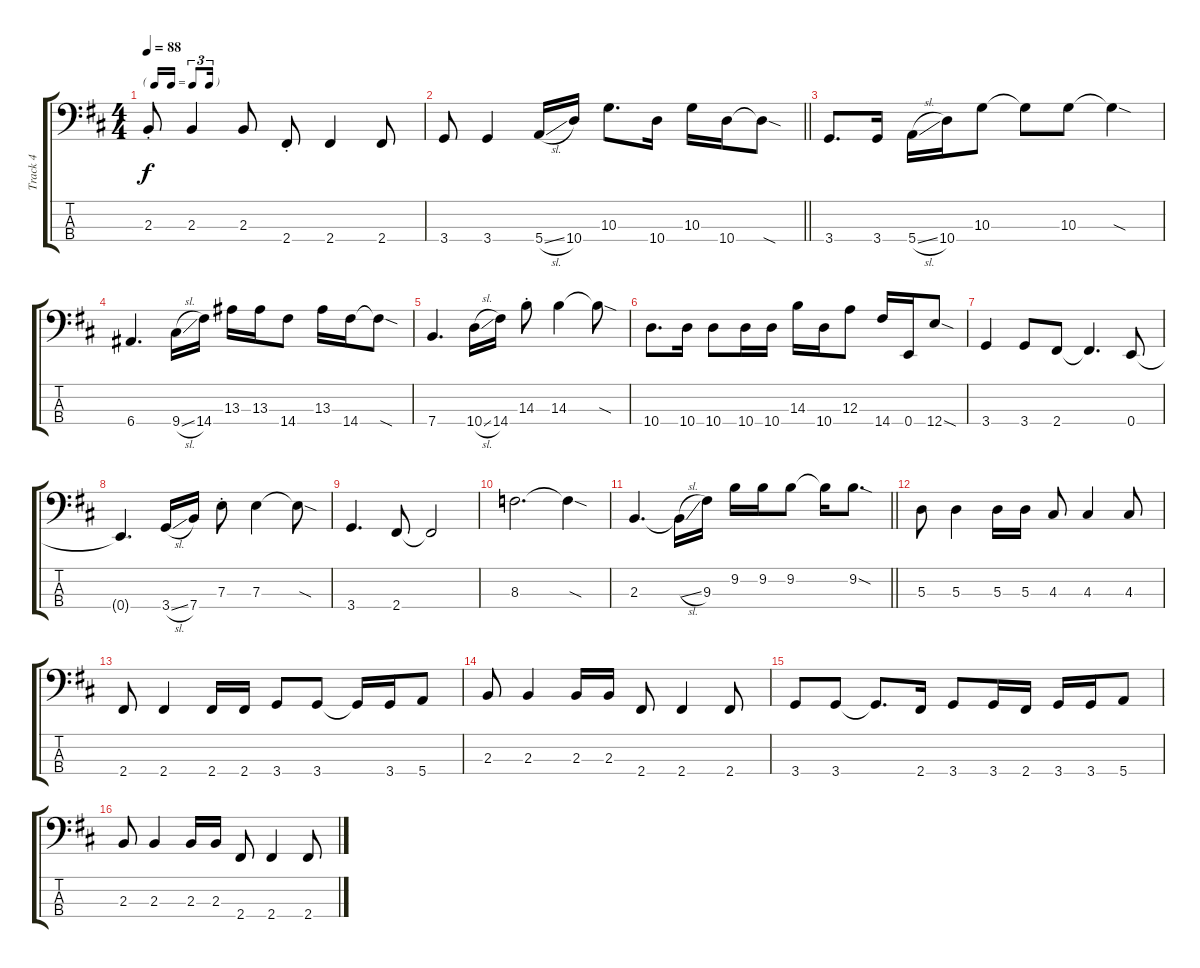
\track ("Track 4" "Track 4") {instrument electricbassfinger}
\staff {score tabs}
\tuning (G2 D2 A1 E1) {hide}
\ts (4 4)
\tf triplet16th
\tempo 88
\clef f4
\ks d
2.3{st}.8{dy f} 2.3.4 2.3.8 2.4{st}.8 2.4.4 2.4.8 |
\barLineRight lightlight
3.4.8 3.4.4 5.4{sl}.16 10.4.16 10.3.8{d} 10.4.16 10.3.16 10.4.16 10.4{sod t}.8 |
3.4.8{d} 3.4.16 5.4{sl}.16 10.4.16 10.3.8 10.3{t}.8 10.3.8 10.3{sod t}.4 |
6.4.4{d} 9.4{sl}.16 14.4.16 13.3.16 13.3.16 14.4.8 13.3.16 14.4.16 14.4{sod t}.8 |
7.4.4{d} 10.4{sl}.16 14.4.16 14.3{st}.8 14.3.4 14.3{sod t}.8 |
10.4.8{d} 10.4.16 10.4.8 10.4.16 10.4.16 14.3.16 10.4.16 12.3.8 14.4.16 0.4.16 12.4{sod}.8 |
3.4.4 3.4.8 2.4.8 2.4{t}.4{d} 0.4.8 |
0.4{t}.4{d} 3.4{sl}.16 7.4.16 7.3{st}.8 7.3.4 7.3{sod t}.8 |
3.4.4{d} 2.4.8 2.4{t}.2 |
8.3.2{d} 8.3{sod t}.4 |
\barLineRight lightlight
2.3.4{d} 2.3{sl t}.16 9.3.16 9.2.16 9.2.16 9.2.8 9.2{t}.16 9.2{sod}.8{d} |
5.3.8 5.3.4 5.3.16 5.3.16 4.3.8 4.3.4 4.3.8 |
2.4.8 2.4.4 2.4.16 2.4.16 3.4.8 3.4.8 3.4{t}.16 3.4.16 5.4.8 |
2.3.8 2.3.4 2.3.16 2.3.16 2.4.8 2.4.4 2.4.8 |
3.4.8 3.4.8 3.4{t}.8{d} 2.4.16 3.4.8 3.4.16 2.4.16 3.4.16 3.4.16 5.4.8 |
2.3.8 2.3.4 2.3.16 2.3.16 2.4.8 2.4.4 2.4.8
